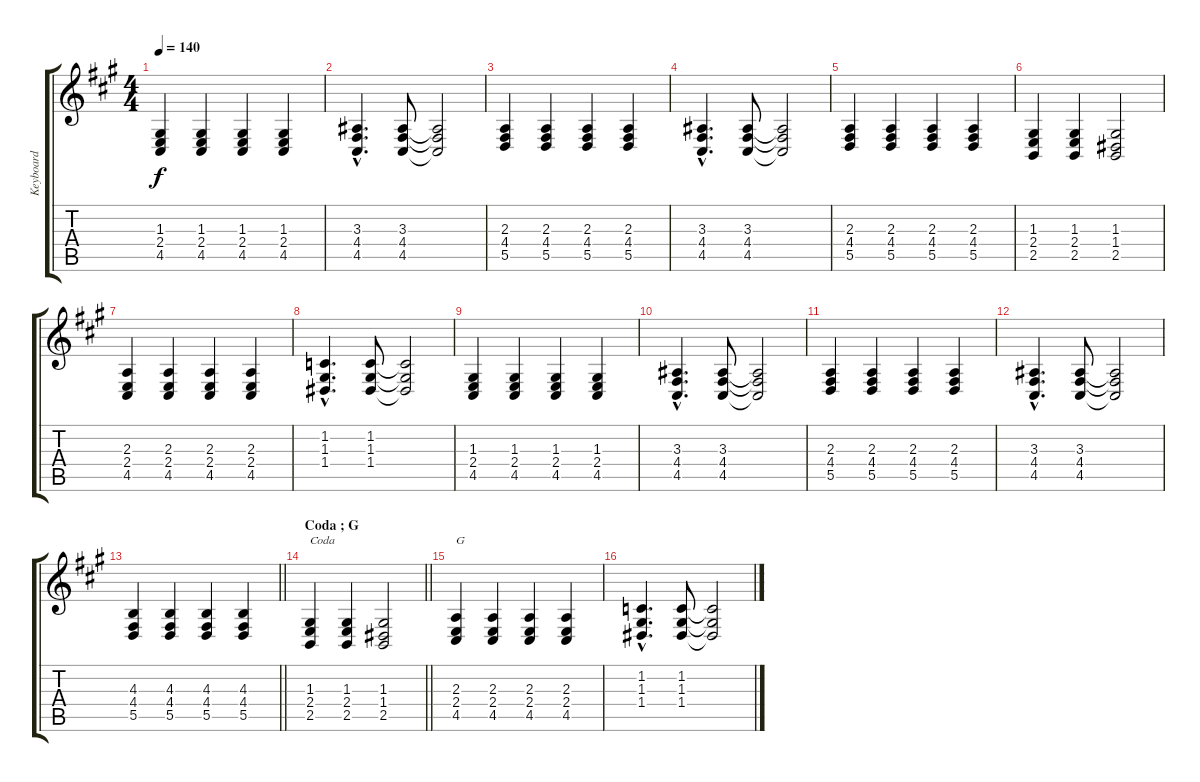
\track ("Keyboard" "Keyboard") {instrument acousticgrandpiano}
\staff {score tabs}
\tuning (E4 B3 G3 D3 A2 E2) {hide}
\ts (4 4)
\tempo 140
\clef g2
\ks a
(1.3 2.4 4.5).4{dy f} (1.3 2.4 4.5).4 (1.3 2.4 4.5).4 (1.3 2.4 4.5).4 |
(3.3{hac} 4.4{hac} 4.5{hac}).4{d} (3.3 4.4 4.5).8 (3.3{t} 4.4{t} 4.5{t}).2 |
(2.3 4.4 5.5).4 (2.3 4.4 5.5).4 (2.3 4.4 5.5).4 (2.3 4.4 5.5).4 |
(3.3{hac} 4.4{hac} 4.5{hac}).4{d} (3.3 4.4 4.5).8 (3.3{t} 4.4{t} 4.5{t}).2 |
(2.3 4.4 5.5).4 (2.3 4.4 5.5).4 (2.3 4.4 5.5).4 (2.3 4.4 5.5).4 |
(1.3 2.4 2.5).4 (1.3 2.4 2.5).4 (1.3 1.4 2.5).2 |
(2.3 2.4 4.5).4 (2.3 2.4 4.5).4 (2.3 2.4 4.5).4 (2.3 2.4 4.5).4 |
(1.2{hac} 1.3{hac} 1.4{hac}).4{d} (1.2 1.3 1.4).8 (1.2{t} 1.3{t} 1.4{t}).2 |
(1.3 2.4 4.5).4 (1.3 2.4 4.5).4 (1.3 2.4 4.5).4 (1.3 2.4 4.5).4 |
(3.3{hac} 4.4{hac} 4.5{hac}).4{d} (3.3 4.4 4.5).8 (3.3{t} 4.4{t} 4.5{t}).2 |
(2.3 4.4 5.5).4 (2.3 4.4 5.5).4 (2.3 4.4 5.5).4 (2.3 4.4 5.5).4 |
(3.3{hac} 4.4{hac} 4.5{hac}).4{d} (3.3 4.4 4.5).8 (3.3{t} 4.4{t} 4.5{t}).2 |
\barLineRight lightlight
(4.3 4.4 5.5).4 (4.3 4.4 5.5).4 (4.3 4.4 5.5).4 (4.3 4.4 5.5).4 |
\section ("" "Coda ; G")
\barLineRight lightlight
(1.3 2.4 2.5).4{txt "Coda"} (1.3 2.4 2.5).4 (1.3 1.4 2.5).2 |
(2.3 2.4 4.5).4{txt "G"} (2.3 2.4 4.5).4 (2.3 2.4 4.5).4 (2.3 2.4 4.5).4 |
(1.2{hac} 1.3{hac} 1.4{hac}).4{d} (1.2 1.3 1.4).8 (1.2{t} 1.3{t} 1.4{t}).2
